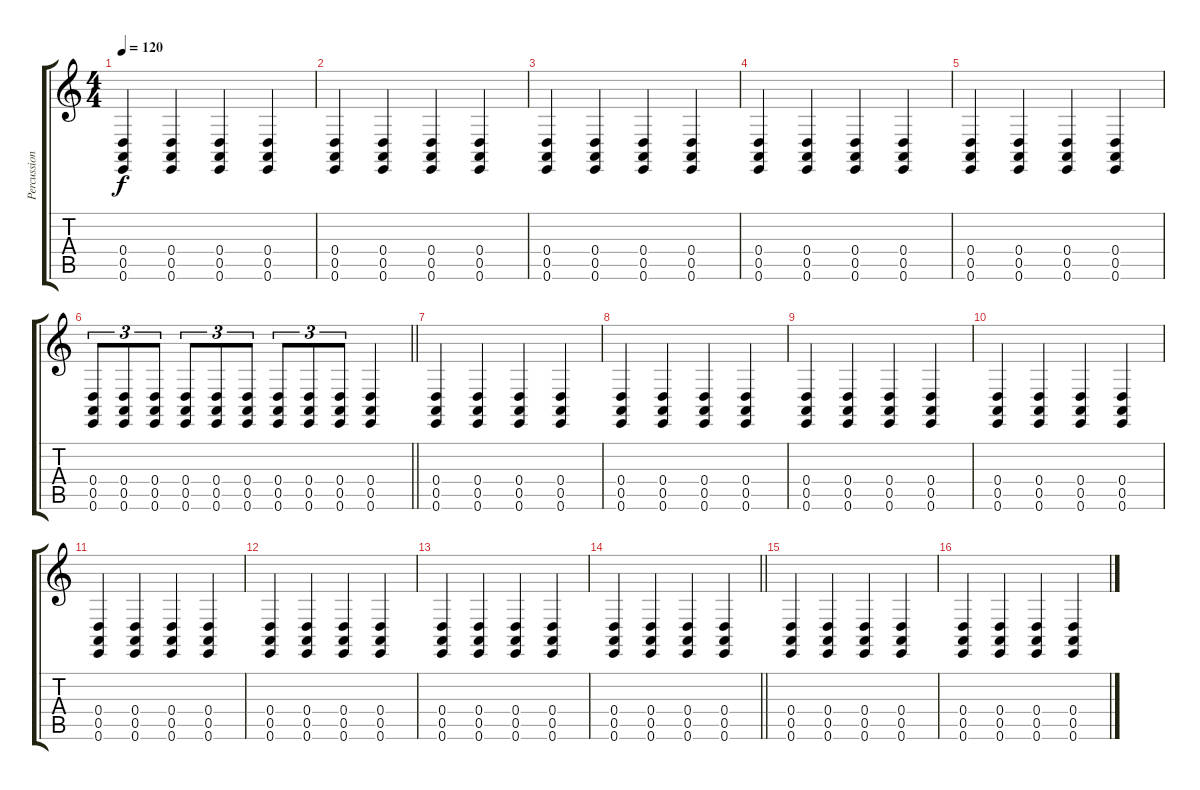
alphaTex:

\track ("Percussion" "Percussion") {instrument melodictom}
\staff {score tabs}
\tuning (E4 B3 G3 D3 A2 E2) {hide}
\ts (4 4)
\tempo 120
\clef g2
\ks c
(0.4 0.5 0.6).4{dy f} (0.4 0.5 0.6).4 (0.4 0.5 0.6).4 (0.4 0.5 0.6).4 |
(0.4 0.5 0.6).4 (0.4 0.5 0.6).4 (0.4 0.5 0.6).4 (0.4 0.5 0.6).4 |
(0.4 0.5 0.6).4 (0.4 0.5 0.6).4 (0.4 0.5 0.6).4 (0.4 0.5 0.6).4 |
(0.4 0.5 0.6).4 (0.4 0.5 0.6).4 (0.4 0.5 0.6).4 (0.4 0.5 0.6).4 |
(0.4 0.5 0.6).4 (0.4 0.5 0.6).4 (0.4 0.5 0.6).4 (0.4 0.5 0.6).4 |
\barLineRight lightlight
(0.4 0.5 0.6).8{tu (3 2)} (0.4 0.5 0.6).8{tu (3 2)} (0.4 0.5 0.6).8{tu (3 2)} (0.4 0.5 0.6).8{tu (3 2)} (0.4 0.5 0.6).8{tu (3 2)} (0.4 0.5 0.6).8{tu (3 2)} (0.4 0.5 0.6).8{tu (3 2)} (0.4 0.5 0.6).8{tu (3 2)} (0.4 0.5 0.6).8{tu (3 2)} (0.4 0.5 0.6).4 |
\section ("" "")
(0.4 0.5 0.6).4 (0.4 0.5 0.6).4 (0.4 0.5 0.6).4 (0.4 0.5 0.6).4 |
(0.4 0.5 0.6).4 (0.4 0.5 0.6).4 (0.4 0.5 0.6).4 (0.4 0.5 0.6).4 |
(0.4 0.5 0.6).4 (0.4 0.5 0.6).4 (0.4 0.5 0.6).4 (0.4 0.5 0.6).4 |
(0.4 0.5 0.6).4 (0.4 0.5 0.6).4 (0.4 0.5 0.6).4 (0.4 0.5 0.6).4 |
(0.4 0.5 0.6).4 (0.4 0.5 0.6).4 (0.4 0.5 0.6).4 (0.4 0.5 0.6).4 |
(0.4 0.5 0.6).4 (0.4 0.5 0.6).4 (0.4 0.5 0.6).4 (0.4 0.5 0.6).4 |
(0.4 0.5 0.6).4 (0.4 0.5 0.6).4 (0.4 0.5 0.6).4 (0.4 0.5 0.6).4 |
\barLineRight lightlight
(0.4 0.5 0.6).4 (0.4 0.5 0.6).4 (0.4 0.5 0.6).4 (0.4 0.5 0.6).4 |
\section ("" "")
(0.4 0.5 0.6).4 (0.4 0.5 0.6).4 (0.4 0.5 0.6).4 (0.4 0.5 0.6).4 |
(0.4 0.5 0.6).4 (0.4 0.5 0.6).4 (0.4 0.5 0.6).4 (0.4 0.5 0.6).4
